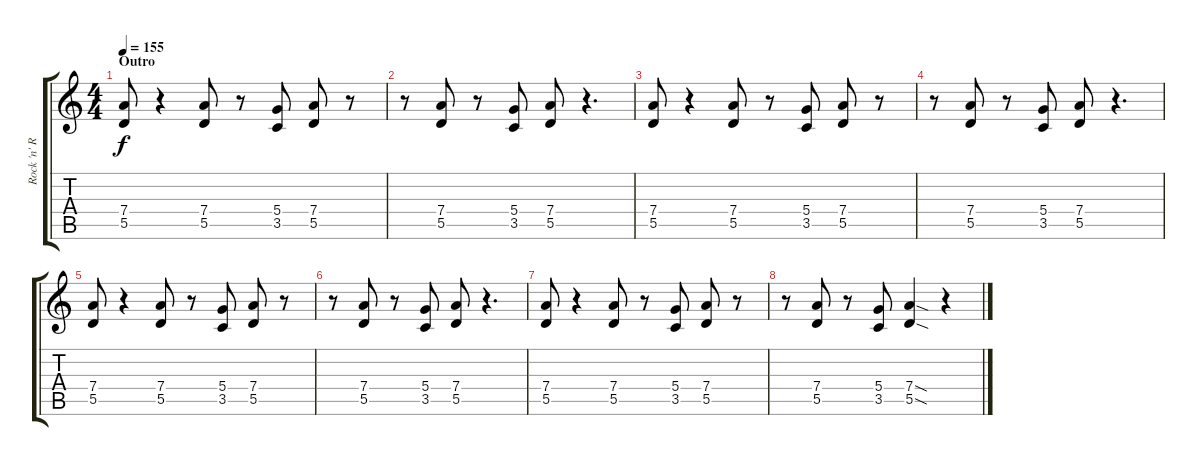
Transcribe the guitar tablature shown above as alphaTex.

\track ("Rock 'n' Rolf" "Rock 'n' R") {instrument distortionguitar}
\staff {score tabs}
\tuning (E4 B3 G3 D3 A2 E2) {hide}
\ts (4 4)
\section ("" "Outro")
\tempo 155
\clef g2
\ks c
(7.4 5.5).8{dy f} r.4 (7.4 5.5).8 r.8 (5.4 3.5).8 (7.4 5.5).8 r.8 |
r.8 (7.4 5.5).8 r.8 (5.4 3.5).8 (7.4 5.5).8 r.4{d} |
(7.4 5.5).8 r.4 (7.4 5.5).8 r.8 (5.4 3.5).8 (7.4 5.5).8 r.8 |
r.8 (7.4 5.5).8 r.8 (5.4 3.5).8 (7.4 5.5).8 r.4{d} |
(7.4 5.5).8 r.4 (7.4 5.5).8 r.8 (5.4 3.5).8 (7.4 5.5).8 r.8 |
r.8 (7.4 5.5).8 r.8 (5.4 3.5).8 (7.4 5.5).8 r.4{d} |
(7.4 5.5).8 r.4 (7.4 5.5).8 r.8 (5.4 3.5).8 (7.4 5.5).8 r.8 |
r.8 (7.4 5.5).8 r.8 (5.4 3.5).8 (7.4{sod} 5.5{sod}).4 r.4
